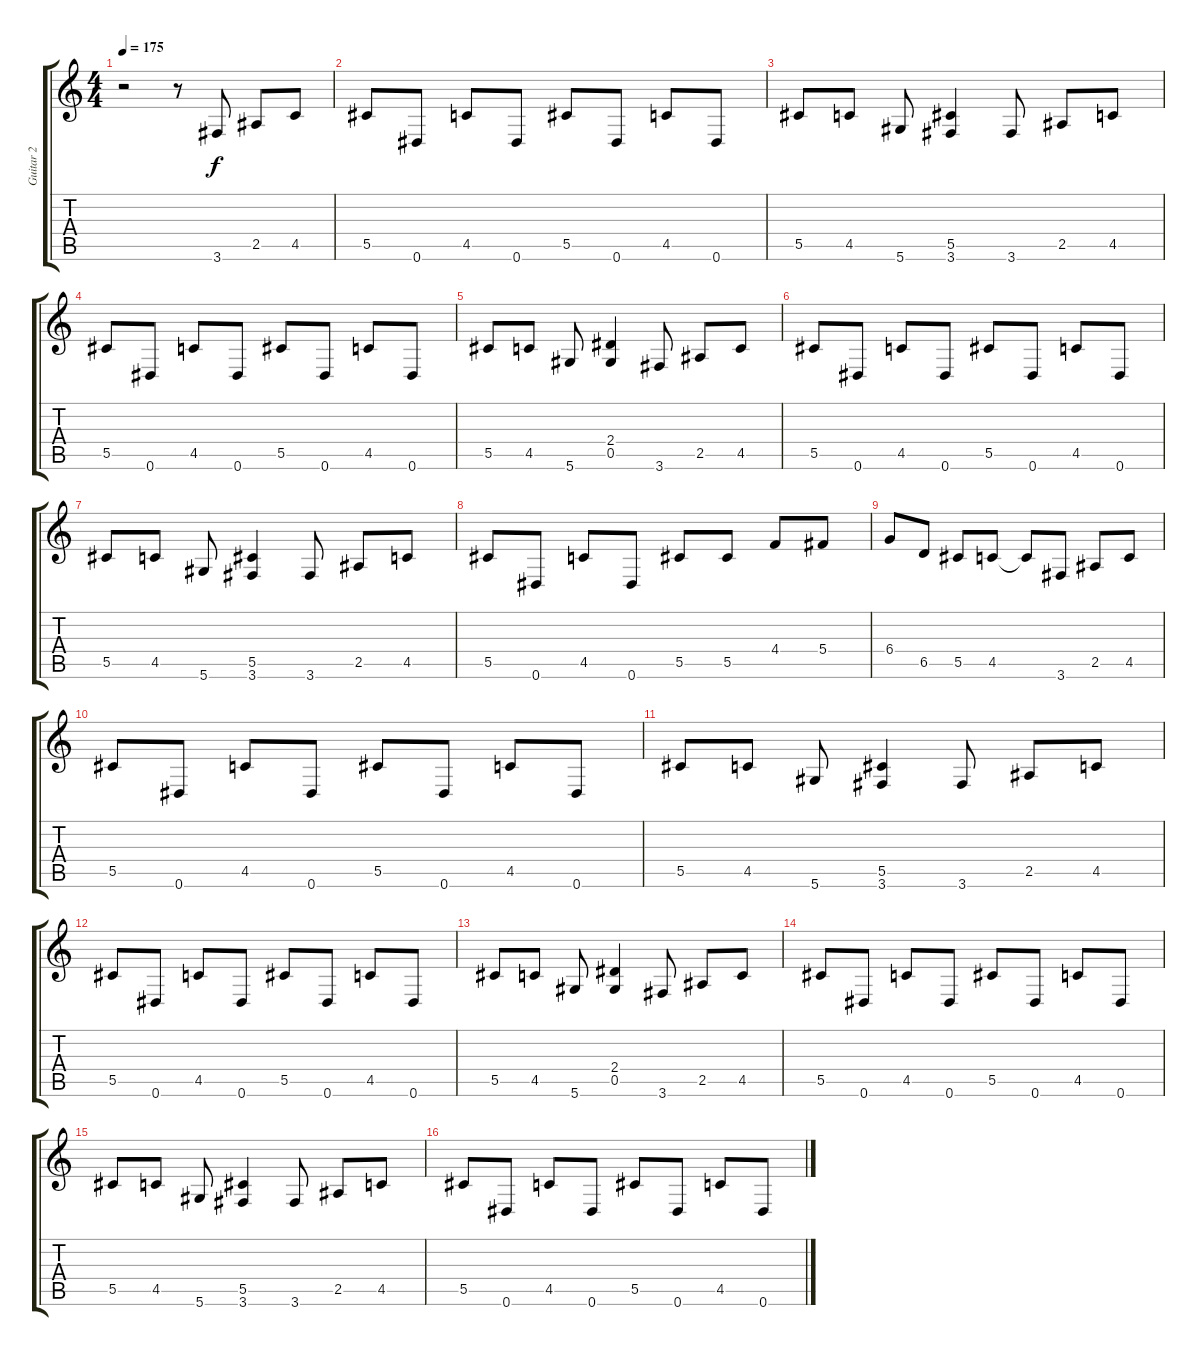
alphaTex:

\track ("Guitar 2" "Guitar 2") {instrument distortionguitar}
\staff {score tabs}
\tuning (Eb4 Bb3 Gb3 Db3 Ab2 Eb2) {hide}
\ts (4 4)
\tempo 175
\clef g2
\ks c
r.2{dy f instrument distortionguitar} r.8 3.6.8 2.5.8 4.5.8 |
5.5.8 0.6.8 4.5.8 0.6.8 5.5.8 0.6.8 4.5.8 0.6.8 |
5.5.8 4.5.8 5.6.8 (5.5 3.6).4 3.6.8 2.5.8 4.5.8 |
5.5.8 0.6.8 4.5.8 0.6.8 5.5.8 0.6.8 4.5.8 0.6.8 |
5.5.8 4.5.8 5.6.8 (2.4 0.5).4 3.6.8 2.5.8 4.5.8 |
5.5.8 0.6.8 4.5.8 0.6.8 5.5.8 0.6.8 4.5.8 0.6.8 |
5.5.8 4.5.8 5.6.8 (5.5 3.6).4 3.6.8 2.5.8 4.5.8 |
5.5.8 0.6.8 4.5.8 0.6.8 5.5.8 5.5.8 4.4.8 5.4.8 |
6.4.8 6.5.8 5.5.8 4.5.8 4.5{t}.8 3.6.8 2.5.8 4.5.8 |
5.5.8 0.6.8 4.5.8 0.6.8 5.5.8 0.6.8 4.5.8 0.6.8 |
5.5.8 4.5.8 5.6.8 (5.5 3.6).4 3.6.8 2.5.8 4.5.8 |
5.5.8 0.6.8 4.5.8 0.6.8 5.5.8 0.6.8 4.5.8 0.6.8 |
5.5.8 4.5.8 5.6.8 (2.4 0.5).4 3.6.8 2.5.8 4.5.8 |
5.5.8 0.6.8 4.5.8 0.6.8 5.5.8 0.6.8 4.5.8 0.6.8 |
5.5.8 4.5.8 5.6.8 (5.5 3.6).4 3.6.8 2.5.8 4.5.8 |
5.5.8 0.6.8 4.5.8 0.6.8 5.5.8 0.6.8 4.5.8 0.6.8
